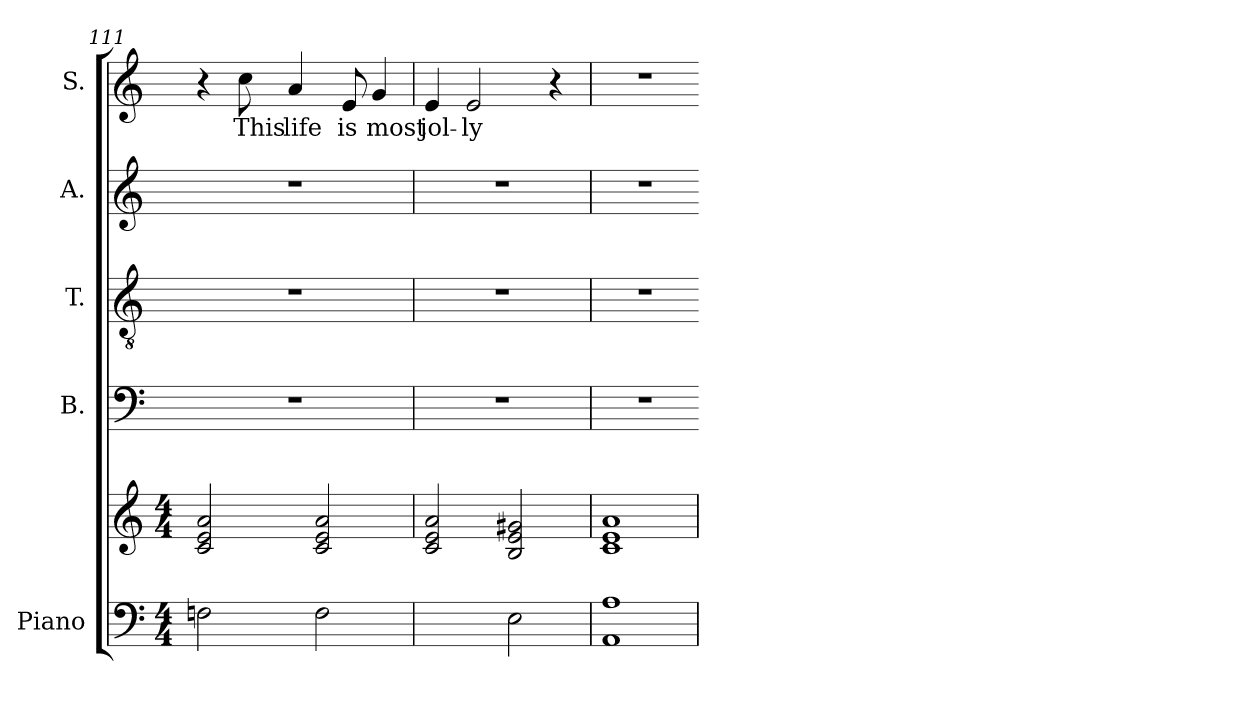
**kern	**kern	**kern	**kern	**kern	**kern	**text
*part5	*part5	*part4	*part3	*part2	*part1	*part1
*staff6	*staff5	*staff4	*staff3	*staff2	*staff1	*staff1
*I"Piano	*	*I"B.	*I"T.	*I"A.	*I"S.	*
*	*	*I'B.	*I'T.	*I'A.	*I'S.	*
*clefF4	*clefG2	*clefF4	*clefGv2	*clefG2	*clefG2	*
*	*	*	*	*	*k[]	*
*	*	*	*	*	*C:	*
*M4/4	*M4/4	*	*	*	*	*
=111	=111	=111	=111	=111	=111	=111
2Fn\	2e/ 2c/ 2a/	1r	1r	1r	4r	.
!	!	!	!	!	!	!LO:LY:b:cj
.	.	.	.	.	8cc\	This
!	!	!	!	!	!	!LO:LY:b:cj
.	.	.	.	.	4a/	life
2F\	2c/ 2e/ 2a/	.	.	.	.	.
!	!	!	!	!	!	!LO:LY:b:cj
.	.	.	.	.	8e/	is
!	!	!	!	!	!	!LO:LY:b:cj
.	.	.	.	.	4g/	most
=112	=112	=112	=112	=112	=112	=112
!	!	!	!	!	!	!LO:LY:b:cj
2ryy	2e/ 2c/ 2a/	1r	1r	1r	4e/	jol-
!	!	!	!	!	!	!LO:LY:b:cj
.	.	.	.	.	2e/	-ly
2E\	2e/ 2B/ 2g#X/	.	.	.	.	.
.	.	.	.	.	4r	.
=113	=113	=113	=113	=113	=113	=113
1A 1AA	1e 1c 1a	1r	1r	1r	1r	.
=	=	=	=	=	==	==
*-	*-	*-	*-	*-	*-	*-
